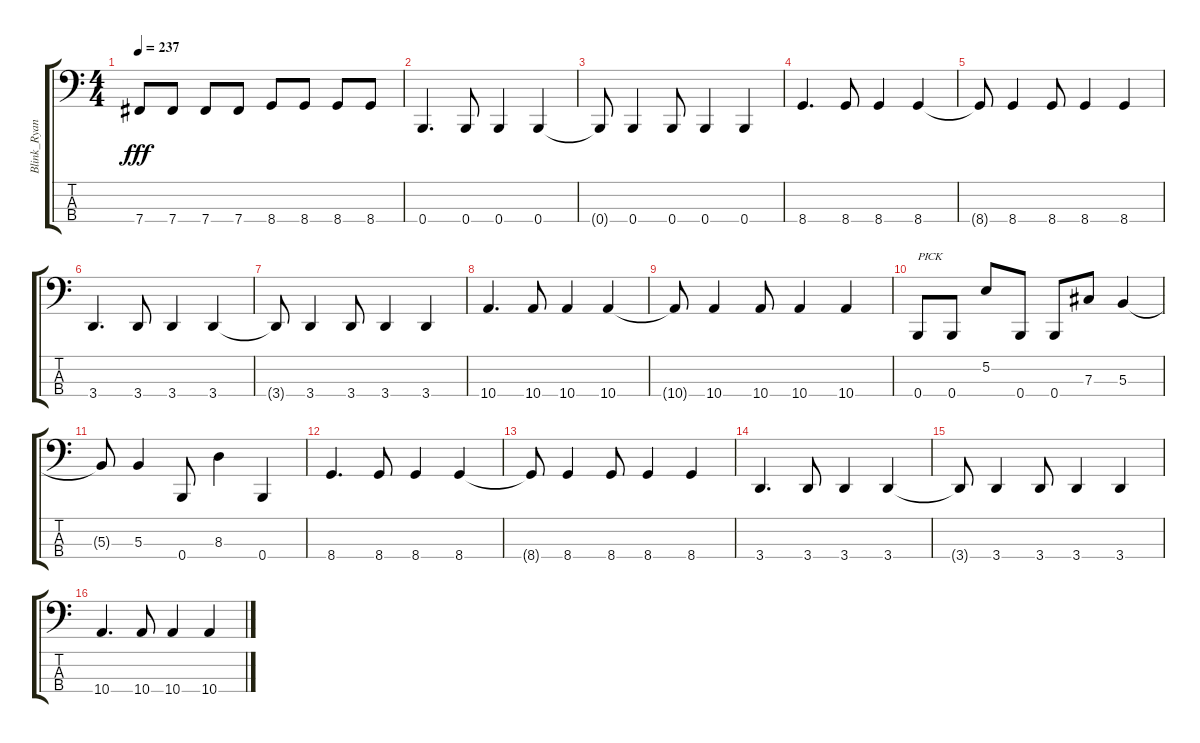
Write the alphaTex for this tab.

\track ("Blink_Ryan" "Blink_Ryan") {instrument electricbasspick}
\staff {score tabs}
\tuning (E2 B1 Gb1 B0) {hide}
\ts (4 4)
\tempo 237
\clef f4
\ks c
7.4.8{dy fff} 7.4.8 7.4.8 7.4.8 8.4.8 8.4.8 8.4.8 8.4.8 |
0.4.4{d} 0.4.8 0.4.4 0.4.4 |
0.4{t}.8 0.4.4 0.4.8 0.4.4 0.4.4 |
8.4.4{d} 8.4.8 8.4.4 8.4.4 |
8.4{t}.8 8.4.4 8.4.8 8.4.4 8.4.4 |
3.4.4{d} 3.4.8 3.4.4 3.4.4 |
3.4{t}.8 3.4.4 3.4.8 3.4.4 3.4.4 |
10.4.4{d} 10.4.8 10.4.4 10.4.4 |
10.4{t}.8 10.4.4 10.4.8 10.4.4 10.4.4 |
0.4.8{txt "PICK"} 0.4.8 5.2.8 0.4.8 0.4.8 7.3.8 5.3.4 |
5.3{t}.8 5.3.4 0.4.8 8.3.4 0.4.4 |
8.4.4{d} 8.4.8 8.4.4 8.4.4 |
8.4{t}.8 8.4.4 8.4.8 8.4.4 8.4.4 |
3.4.4{d} 3.4.8 3.4.4 3.4.4 |
3.4{t}.8 3.4.4 3.4.8 3.4.4 3.4.4 |
10.4.4{d} 10.4.8 10.4.4 10.4.4
